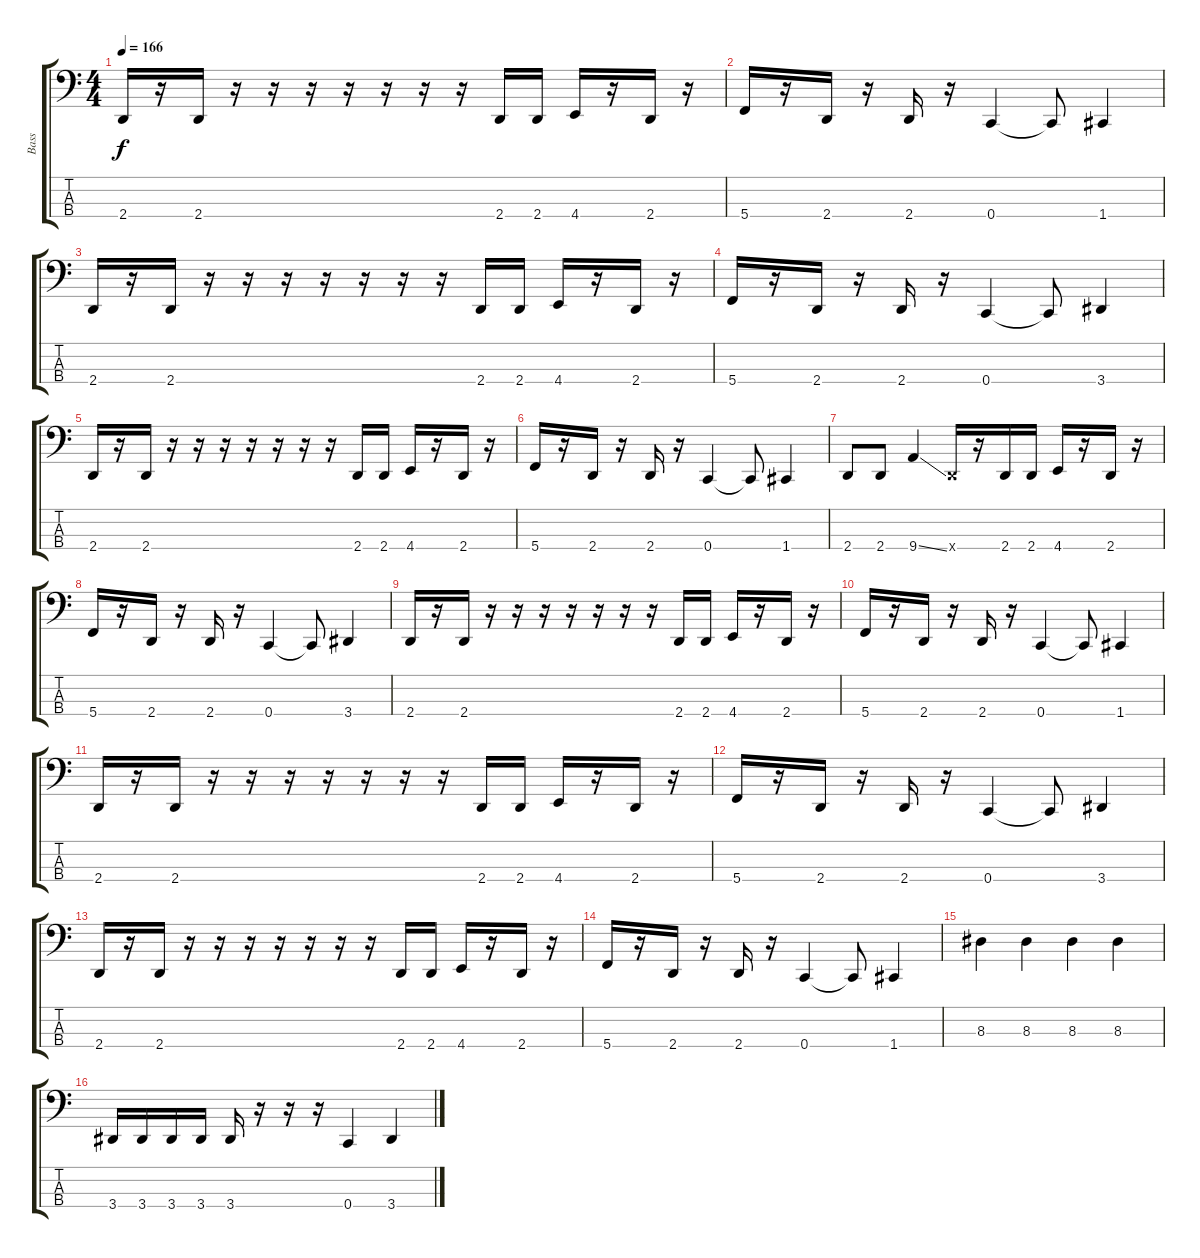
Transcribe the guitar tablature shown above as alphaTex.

\track ("Bass" "Bass") {instrument electricbasspick}
\staff {score tabs}
\tuning (F2 C2 G1 C1) {hide}
\ts (4 4)
\tempo 166
\clef f4
\ks c
2.4.16{dy f} r.16 2.4.16 r.16 r.16 r.16 r.16 r.16 r.16 r.16 2.4.16 2.4.16 4.4.16 r.16 2.4.16 r.16 |
5.4.16 r.16 2.4.16 r.16 2.4.16 r.16 0.4.4 0.4{t}.8 1.4.4 |
2.4.16 r.16 2.4.16 r.16 r.16 r.16 r.16 r.16 r.16 r.16 2.4.16 2.4.16 4.4.16 r.16 2.4.16 r.16 |
5.4.16 r.16 2.4.16 r.16 2.4.16 r.16 0.4.4 0.4{t}.8 3.4.4 |
2.4.16 r.16 2.4.16 r.16 r.16 r.16 r.16 r.16 r.16 r.16 2.4.16 2.4.16 4.4.16 r.16 2.4.16 r.16 |
5.4.16 r.16 2.4.16 r.16 2.4.16 r.16 0.4.4 0.4{t}.8 1.4.4 |
2.4.8 2.4.8 9.4{ss}.4 2.4{x}.16 r.16 2.4.16 2.4.16 4.4.16 r.16 2.4.16 r.16 |
5.4.16 r.16 2.4.16 r.16 2.4.16 r.16 0.4.4 0.4{t}.8 3.4.4 |
2.4.16 r.16 2.4.16 r.16 r.16 r.16 r.16 r.16 r.16 r.16 2.4.16 2.4.16 4.4.16 r.16 2.4.16 r.16 |
5.4.16 r.16 2.4.16 r.16 2.4.16 r.16 0.4.4 0.4{t}.8 1.4.4 |
2.4.16 r.16 2.4.16 r.16 r.16 r.16 r.16 r.16 r.16 r.16 2.4.16 2.4.16 4.4.16 r.16 2.4.16 r.16 |
5.4.16 r.16 2.4.16 r.16 2.4.16 r.16 0.4.4 0.4{t}.8 3.4.4 |
2.4.16 r.16 2.4.16 r.16 r.16 r.16 r.16 r.16 r.16 r.16 2.4.16 2.4.16 4.4.16 r.16 2.4.16 r.16 |
5.4.16 r.16 2.4.16 r.16 2.4.16 r.16 0.4.4 0.4{t}.8 1.4.4 |
8.3.4 8.3.4 8.3.4 8.3.4 |
3.4.16 3.4.16 3.4.16 3.4.16 3.4.16 r.16 r.16 r.16 0.4.4 3.4.4
